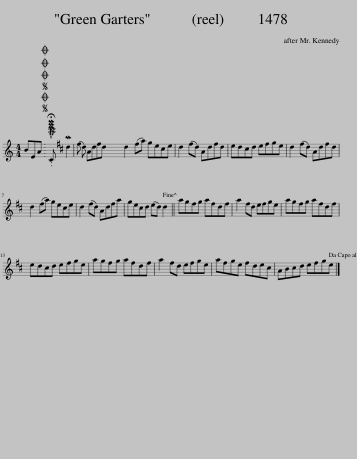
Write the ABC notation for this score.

X:1
L:1/8
M:4/4
I:linebreak $
K:C
V:1 treble
V:1
 BEA |SOSOOO .!fermata!PMTuC Md2 (^f d) Adfd | d2 (^fa) ge^ce | d2 (^fd) Adfd | ed^cd e^fge | %5
 d2 (^fd) Adfd |$ d2 (^fa) ge^ce | d2 (^fd) Adfa | ge^cd (ed) d2 || ag^fg afdf | %10
 a2 ^fd efge | ag^fg afdf |$ ed^cd e^fge | ag^fg afdf | a2 ^fd efge | %15
 a^fge fde^c | AB^cd e^fge |] %17
